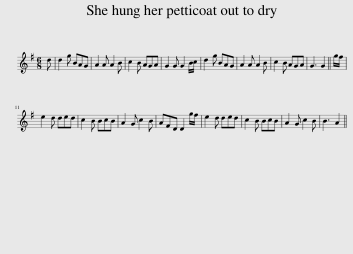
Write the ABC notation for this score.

X:1
L:1/8
M:6/8
I:linebreak $
K:G
V:1 treble
V:1
 d | d2 g BAG | A2 A A2 B | c2 B AGA | G2 G G2 B/c/ | %5
 d2 g BAG | A2 A A2 B | c2 B AGA | G3 G2 || g/f/ |$ %10
 e2 d ded | c2 B BcB | A2 G c2 B | AFD D2 g/f/ | e2 d ded | %15
 c2 B BcB | A2 G c2 B | B3 A2 || %18
